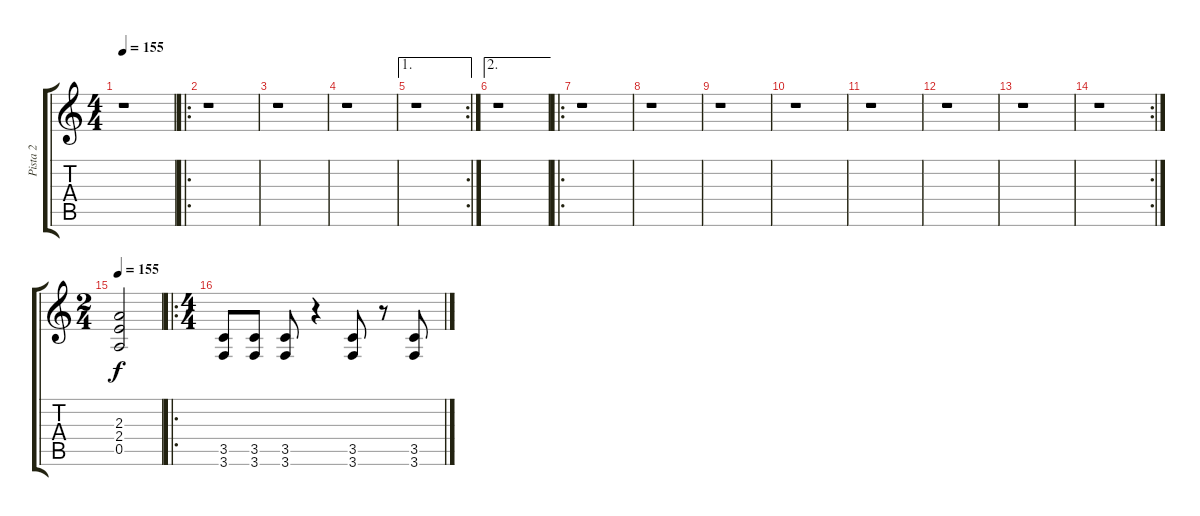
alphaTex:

\track ("Pista 2" "Pista 2") {instrument distortionguitar}
\staff {score tabs}
\tuning (E4 B3 G3 D3 A2 D2) {hide}
\ts (4 4)
\tempo 155
\tempo 110
\tempo 155
\clef g2
\ks c
r.1{dy f instrument distortionguitar} |
\ro
r.1 |
r.1 |
r.1 |
\ae 1
\rc 2
r.1 |
\ae 2
r.1 |
\ro
r.1 |
r.1 |
r.1 |
r.1 |
r.1 |
r.1 |
r.1 |
\rc 2
r.1 |
\ts (2 4)
\tempo 155
(2.3 2.4 0.5).2 |
\ro
\ts (4 4)
(3.5 3.6).8 (3.5 3.6).8 (3.5 3.6).8 r.4 (3.5 3.6).8 r.8 (3.5 3.6).8
